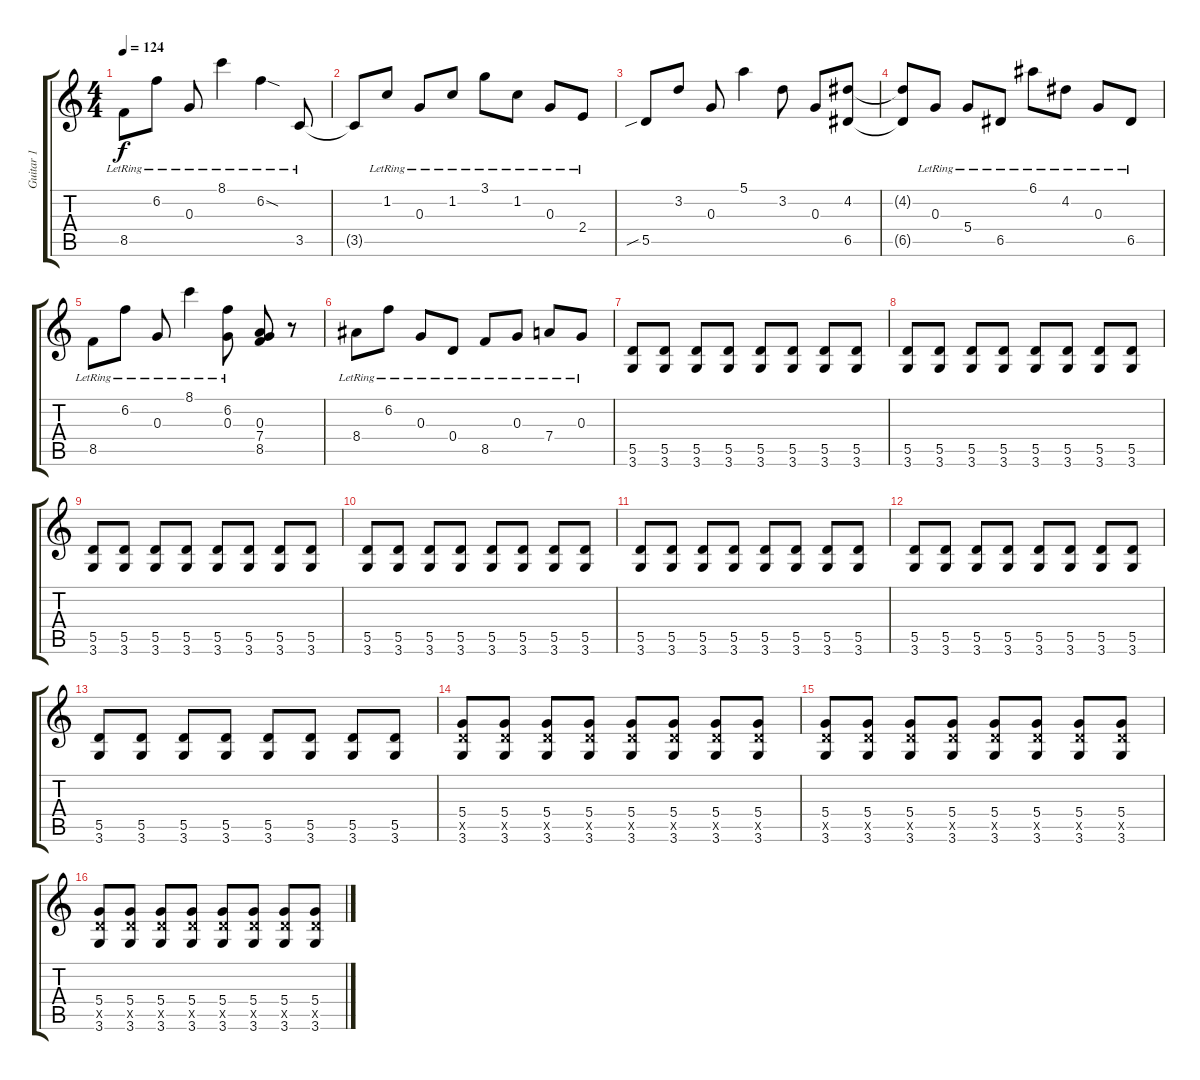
\track ("Guitar 1" "Guitar 1") {instrument acousticguitarsteel}
\staff {score tabs}
\tuning (E4 B3 G3 D3 A2 E2) {hide}
\ts (4 4)
\tempo 124
\clef g2
\ks c
8.5{lr}.8{dy f} 6.2{lr}.8 0.3{lr}.8 8.1{lr}.4 6.2{sod lr}.4 3.5{lr}.8 |
3.5{t}.8 1.2{lr}.8 0.3{lr}.8 1.2{lr}.8 3.1{lr}.8 1.2{lr}.8 0.3{lr}.8 2.4{lr}.8 |
5.5{sib}.8 3.2.8 0.3.8 5.1.4 3.2.8 0.3.8 (4.2 6.5).8 |
(4.2{t} 6.5{t}).8 0.3{lr}.8 5.4{lr}.8 6.5{lr}.8 6.1{lr}.8 4.2{lr}.8 0.3{lr}.8 6.5{lr}.8 |
8.5{lr}.8 6.2{lr}.8 0.3{lr}.8 8.1{lr}.4 (6.2{lr} 0.3).8 (0.3 7.4 8.5).8 r.8 |
8.4{lr}.8 6.2{lr}.8 0.3{lr}.8 0.4{lr}.8 8.5{lr}.8 0.3{lr}.8 7.4{lr}.8 0.3{lr}.8 |
(5.5 3.6).8{instrument overdrivenguitar} (5.5 3.6).8 (5.5 3.6).8 (5.5 3.6).8 (5.5 3.6).8 (5.5 3.6).8 (5.5 3.6).8 (5.5 3.6).8 |
(5.5 3.6).8 (5.5 3.6).8 (5.5 3.6).8 (5.5 3.6).8 (5.5 3.6).8 (5.5 3.6).8 (5.5 3.6).8 (5.5 3.6).8 |
(5.5 3.6).8 (5.5 3.6).8 (5.5 3.6).8 (5.5 3.6).8 (5.5 3.6).8 (5.5 3.6).8 (5.5 3.6).8 (5.5 3.6).8 |
(5.5 3.6).8 (5.5 3.6).8 (5.5 3.6).8 (5.5 3.6).8 (5.5 3.6).8 (5.5 3.6).8 (5.5 3.6).8 (5.5 3.6).8 |
(5.5 3.6).8 (5.5 3.6).8 (5.5 3.6).8 (5.5 3.6).8 (5.5 3.6).8 (5.5 3.6).8 (5.5 3.6).8 (5.5 3.6).8 |
(5.5 3.6).8 (5.5 3.6).8 (5.5 3.6).8 (5.5 3.6).8 (5.5 3.6).8 (5.5 3.6).8 (5.5 3.6).8 (5.5 3.6).8 |
(5.5 3.6).8 (5.5 3.6).8 (5.5 3.6).8 (5.5 3.6).8 (5.5 3.6).8 (5.5 3.6).8 (5.5 3.6).8 (5.5 3.6).8 |
(5.4 5.5{x} 3.6).8 (5.4 5.5{x} 3.6).8 (5.4 5.5{x} 3.6).8 (5.4 5.5{x} 3.6).8 (5.4 5.5{x} 3.6).8 (5.4 5.5{x} 3.6).8 (5.4 5.5{x} 3.6).8 (5.4 5.5{x} 3.6).8 |
(5.4 5.5{x} 3.6).8 (5.4 5.5{x} 3.6).8 (5.4 5.5{x} 3.6).8 (5.4 5.5{x} 3.6).8 (5.4 5.5{x} 3.6).8 (5.4 5.5{x} 3.6).8 (5.4 5.5{x} 3.6).8 (5.4 5.5{x} 3.6).8 |
(5.4 5.5{x} 3.6).8 (5.4 5.5{x} 3.6).8 (5.4 5.5{x} 3.6).8 (5.4 5.5{x} 3.6).8 (5.4 5.5{x} 3.6).8 (5.4 5.5{x} 3.6).8 (5.4 5.5{x} 3.6).8 (5.4 5.5{x} 3.6).8
